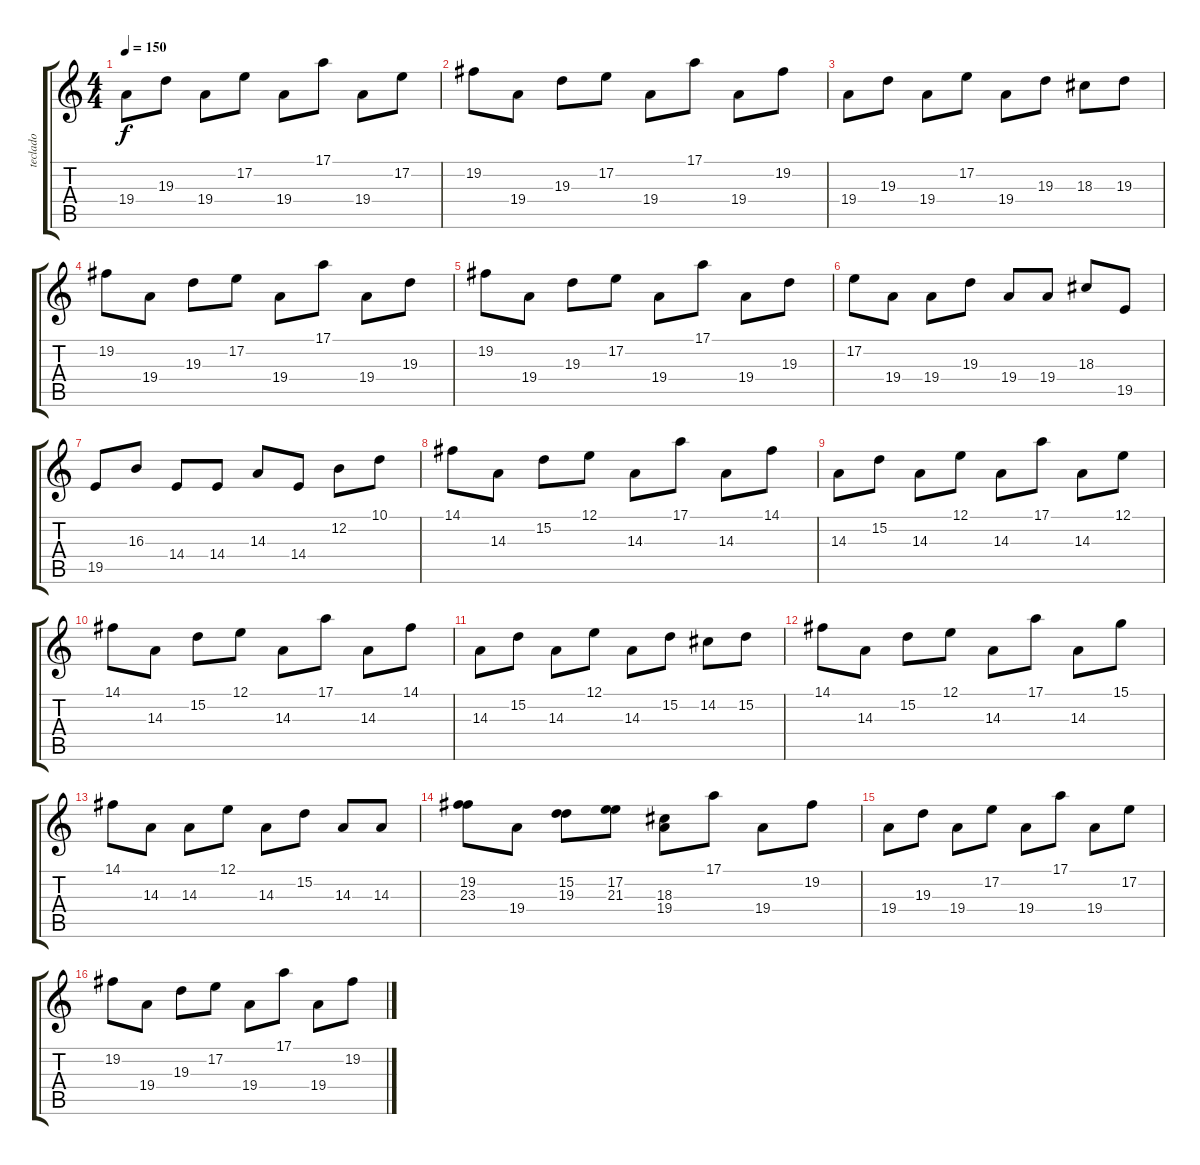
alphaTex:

\track ("teclado" "teclado") {instrument stringensemble1}
\staff {score tabs}
\tuning (E4 B3 G3 D3 A2 E2) {hide}
\ts (4 4)
\tempo 150
\clef g2
\ks c
19.4.8{dy f} 19.3.8 19.4.8 17.2.8 19.4.8 17.1.8 19.4.8 17.2.8 |
19.2.8 19.4.8 19.3.8 17.2.8 19.4.8 17.1.8 19.4.8 19.2.8 |
19.4.8 19.3.8 19.4.8 17.2.8 19.4.8 19.3.8 18.3.8 19.3.8 |
19.2.8 19.4.8 19.3.8 17.2.8 19.4.8 17.1.8 19.4.8 19.3.8 |
19.2.8 19.4.8 19.3.8 17.2.8 19.4.8 17.1.8 19.4.8 19.3.8 |
17.2.8 19.4.8 19.4.8 19.3.8 19.4.8 19.4.8 18.3.8 19.5.8 |
19.5.8 16.3.8 14.4.8 14.4.8 14.3.8 14.4.8 12.2.8 10.1.8 |
14.1.8 14.3.8 15.2.8 12.1.8 14.3.8 17.1.8 14.3.8 14.1.8 |
14.3.8 15.2.8 14.3.8 12.1.8 14.3.8 17.1.8 14.3.8 12.1.8 |
14.1.8 14.3.8 15.2.8 12.1.8 14.3.8 17.1.8 14.3.8 14.1.8 |
14.3.8 15.2.8 14.3.8 12.1.8 14.3.8 15.2.8 14.2.8 15.2.8 |
14.1.8 14.3.8 15.2.8 12.1.8 14.3.8 17.1.8 14.3.8 15.1.8 |
14.1.8 14.3.8 14.3.8 12.1.8 14.3.8 15.2.8 14.3.8 14.3.8 |
(19.2 23.3).8 19.4.8 (15.2 19.3).8 (17.2 21.3).8 (18.3 19.4).8 17.1.8 19.4.8 19.2.8 |
19.4.8 19.3.8 19.4.8 17.2.8 19.4.8 17.1.8 19.4.8 17.2.8 |
19.2.8 19.4.8 19.3.8 17.2.8 19.4.8 17.1.8 19.4.8 19.2.8
